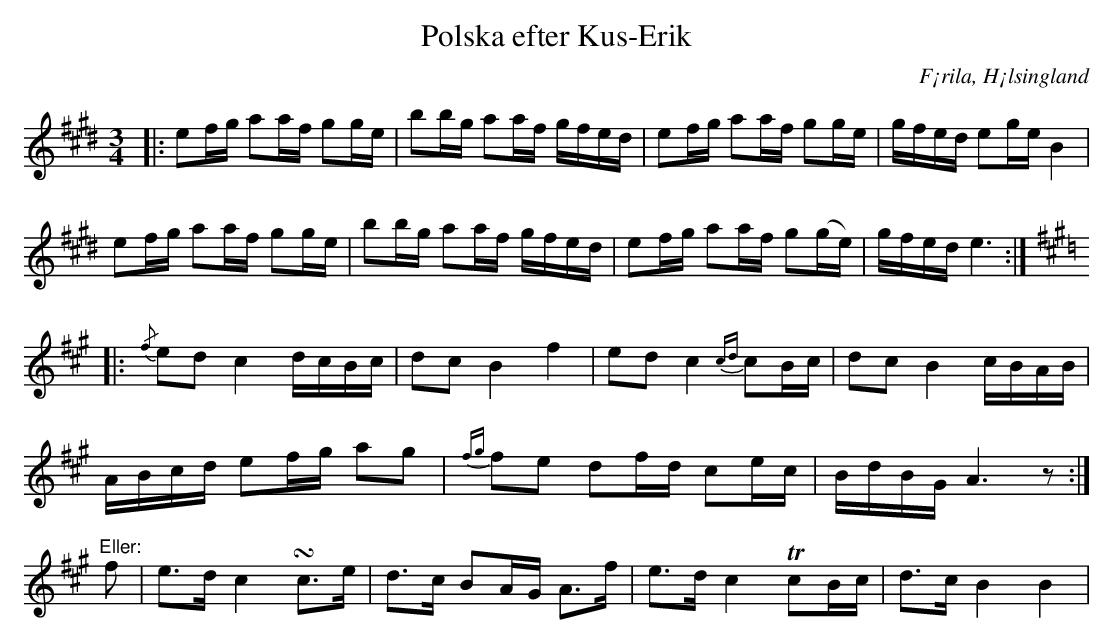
X:1
T: Polska efter Kus-Erik
O: F¡rila, H¡lsingland
M: 3/4
L: 1/16
K: E
|: e2fg a2af g2ge | b2bg a2af gfed | e2fg a2af g2ge | gfed e2ge B4 |
   e2fg a2af g2ge | b2bg a2af gfed | e2fg a2af g2(ge) | gfed e6 :|
K: A
             |: {/f}e2d2 c4   dcBc    | d2c2  B4   f4    | e2d2  c4 {cd}c2Bc  | d2c2  B4 cBAB |
                ABcd     e2fg a2g2        | {fg}f2e2 d2fd c2ec  | BdBG  A6 z2    :|
"^Eller:" f2 |  e2>d2    c4   !turn!c2>e2 | d2>c2 B2AG A2>f2 | e2>d2 c4 Tc2Bc  | d2>c2 B4 B4       |
